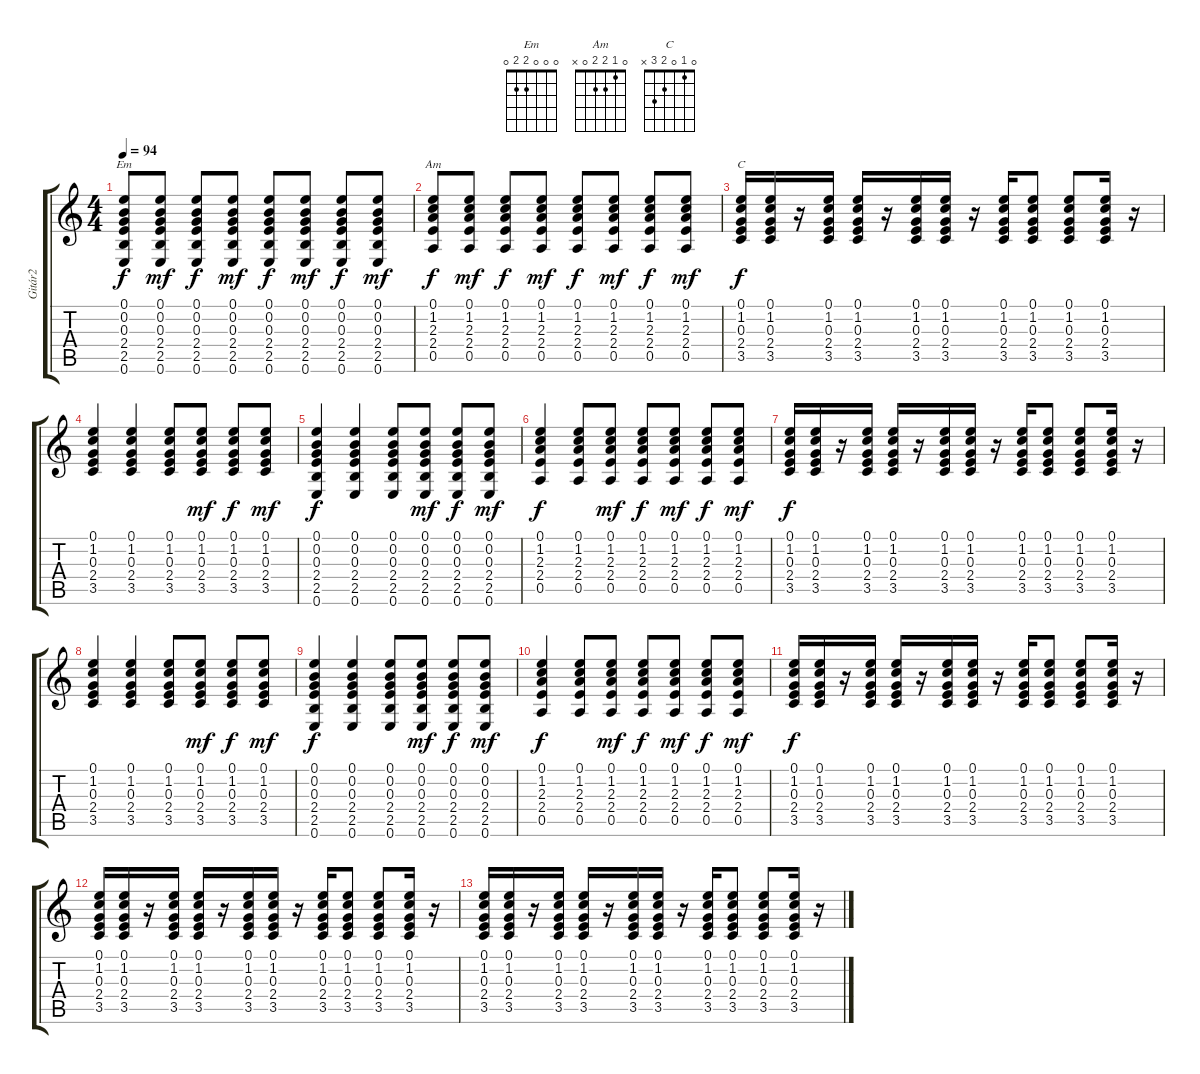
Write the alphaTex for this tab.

\track ("Gitár2" "Gitár2") {instrument distortionguitar}
\staff {score tabs}
\tuning (E4 B3 G3 D3 A2 E2) {hide}
\chord ("Em" 0 0 0 2 2 0)
\chord ("Am" 0 1 2 2 0 x)
\chord ("C" 0 1 0 2 3 x)
\ts (4 4)
\tempo 94
\clef g2
\ks c
(0.1 0.2 0.3 2.4 2.5 0.6).8{ch "Em" dy f} (0.1 0.2 0.3 2.4 2.5 0.6).8{dy mf} (0.1 0.2 0.3 2.4 2.5 0.6).8{dy f} (0.1 0.2 0.3 2.4 2.5 0.6).8{dy mf} (0.1 0.2 0.3 2.4 2.5 0.6).8{dy f} (0.1 0.2 0.3 2.4 2.5 0.6).8{dy mf} (0.1 0.2 0.3 2.4 2.5 0.6).8{dy f} (0.1 0.2 0.3 2.4 2.5 0.6).8{dy mf} |
(0.1 1.2 2.3 2.4 0.5).8{ch "Am" dy f} (0.1 1.2 2.3 2.4 0.5).8{dy mf} (0.1 1.2 2.3 2.4 0.5).8{dy f} (0.1 1.2 2.3 2.4 0.5).8{dy mf} (0.1 1.2 2.3 2.4 0.5).8{dy f} (0.1 1.2 2.3 2.4 0.5).8{dy mf} (0.1 1.2 2.3 2.4 0.5).8{dy f} (0.1 1.2 2.3 2.4 0.5).8{dy mf} |
(0.1 1.2 0.3 2.4 3.5).16{ch "C" dy f} (0.1 1.2 0.3 2.4 3.5).16 r.16 (0.1 1.2 0.3 2.4 3.5).16 (0.1 1.2 0.3 2.4 3.5).16 r.16 (0.1 1.2 0.3 2.4 3.5).16 (0.1 1.2 0.3 2.4 3.5).16 r.16 (0.1 1.2 0.3 2.4 3.5).16 (0.1 1.2 0.3 2.4 3.5).8 (0.1 1.2 0.3 2.4 3.5).8 (0.1 1.2 0.3 2.4 3.5).16 r.16 |
(0.1 1.2 0.3 2.4 3.5).4 (0.1 1.2 0.3 2.4 3.5).4 (0.1 1.2 0.3 2.4 3.5).8 (0.1 1.2 0.3 2.4 3.5).8{dy mf} (0.1 1.2 0.3 2.4 3.5).8{dy f} (0.1 1.2 0.3 2.4 3.5).8{dy mf} |
(0.1 0.2 0.3 2.4 2.5 0.6).4{dy f} (0.1 0.2 0.3 2.4 2.5 0.6).4 (0.1 0.2 0.3 2.4 2.5 0.6).8 (0.1 0.2 0.3 2.4 2.5 0.6).8{dy mf} (0.1 0.2 0.3 2.4 2.5 0.6).8{dy f} (0.1 0.2 0.3 2.4 2.5 0.6).8{dy mf} |
(0.1 1.2 2.3 2.4 0.5).4{dy f} (0.1 1.2 2.3 2.4 0.5).8 (0.1 1.2 2.3 2.4 0.5).8{dy mf} (0.1 1.2 2.3 2.4 0.5).8{dy f} (0.1 1.2 2.3 2.4 0.5).8{dy mf} (0.1 1.2 2.3 2.4 0.5).8{dy f} (0.1 1.2 2.3 2.4 0.5).8{dy mf} |
(0.1 1.2 0.3 2.4 3.5).16{dy f} (0.1 1.2 0.3 2.4 3.5).16 r.16 (0.1 1.2 0.3 2.4 3.5).16 (0.1 1.2 0.3 2.4 3.5).16 r.16 (0.1 1.2 0.3 2.4 3.5).16 (0.1 1.2 0.3 2.4 3.5).16 r.16 (0.1 1.2 0.3 2.4 3.5).16 (0.1 1.2 0.3 2.4 3.5).8 (0.1 1.2 0.3 2.4 3.5).8 (0.1 1.2 0.3 2.4 3.5).16 r.16 |
(0.1 1.2 0.3 2.4 3.5).4 (0.1 1.2 0.3 2.4 3.5).4 (0.1 1.2 0.3 2.4 3.5).8 (0.1 1.2 0.3 2.4 3.5).8{dy mf} (0.1 1.2 0.3 2.4 3.5).8{dy f} (0.1 1.2 0.3 2.4 3.5).8{dy mf} |
(0.1 0.2 0.3 2.4 2.5 0.6).4{dy f} (0.1 0.2 0.3 2.4 2.5 0.6).4 (0.1 0.2 0.3 2.4 2.5 0.6).8 (0.1 0.2 0.3 2.4 2.5 0.6).8{dy mf} (0.1 0.2 0.3 2.4 2.5 0.6).8{dy f} (0.1 0.2 0.3 2.4 2.5 0.6).8{dy mf} |
(0.1 1.2 2.3 2.4 0.5).4{dy f} (0.1 1.2 2.3 2.4 0.5).8 (0.1 1.2 2.3 2.4 0.5).8{dy mf} (0.1 1.2 2.3 2.4 0.5).8{dy f} (0.1 1.2 2.3 2.4 0.5).8{dy mf} (0.1 1.2 2.3 2.4 0.5).8{dy f} (0.1 1.2 2.3 2.4 0.5).8{dy mf} |
(0.1 1.2 0.3 2.4 3.5).16{dy f} (0.1 1.2 0.3 2.4 3.5).16 r.16 (0.1 1.2 0.3 2.4 3.5).16 (0.1 1.2 0.3 2.4 3.5).16 r.16 (0.1 1.2 0.3 2.4 3.5).16 (0.1 1.2 0.3 2.4 3.5).16 r.16 (0.1 1.2 0.3 2.4 3.5).16 (0.1 1.2 0.3 2.4 3.5).8 (0.1 1.2 0.3 2.4 3.5).8 (0.1 1.2 0.3 2.4 3.5).16 r.16 |
(0.1 1.2 0.3 2.4 3.5).16 (0.1 1.2 0.3 2.4 3.5).16 r.16 (0.1 1.2 0.3 2.4 3.5).16 (0.1 1.2 0.3 2.4 3.5).16 r.16 (0.1 1.2 0.3 2.4 3.5).16 (0.1 1.2 0.3 2.4 3.5).16 r.16 (0.1 1.2 0.3 2.4 3.5).16 (0.1 1.2 0.3 2.4 3.5).8 (0.1 1.2 0.3 2.4 3.5).8 (0.1 1.2 0.3 2.4 3.5).16 r.16 |
(0.1 1.2 0.3 2.4 3.5).16 (0.1 1.2 0.3 2.4 3.5).16 r.16 (0.1 1.2 0.3 2.4 3.5).16 (0.1 1.2 0.3 2.4 3.5).16 r.16 (0.1 1.2 0.3 2.4 3.5).16 (0.1 1.2 0.3 2.4 3.5).16 r.16 (0.1 1.2 0.3 2.4 3.5).16 (0.1 1.2 0.3 2.4 3.5).8 (0.1 1.2 0.3 2.4 3.5).8 (0.1 1.2 0.3 2.4 3.5).16 r.16
